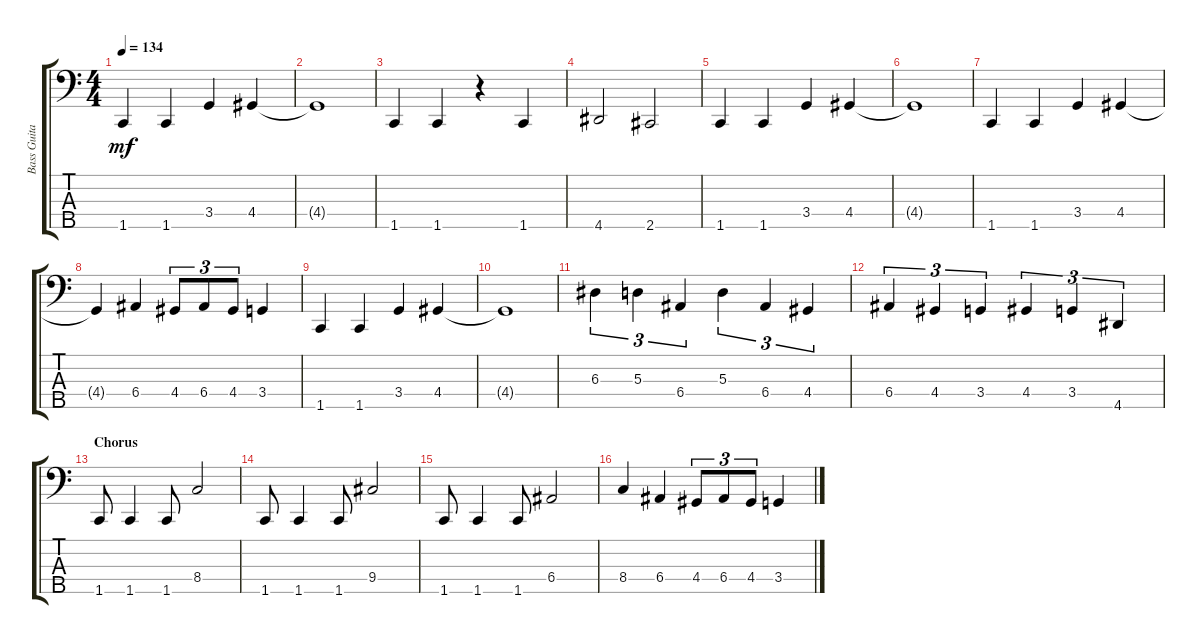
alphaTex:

\track ("Bass Guitar" "Bass Guita") {instrument electricbassfinger}
\staff {score tabs}
\tuning (G2 D2 A1 E1 B0) {hide}
\ts (4 4)
\tempo 134
\clef f4
\ks c
1.5.4{dy mf} 1.5.4 3.4.4 4.4.4 |
4.4{t}.1 |
1.5.4 1.5.4 r.4 1.5.4 |
4.5.2 2.5.2 |
1.5.4 1.5.4 3.4.4 4.4.4 |
4.4{t}.1 |
1.5.4 1.5.4 3.4.4 4.4.4 |
4.4{t}.4 6.4.4 4.4.8{tu (3 2)} 6.4.8{tu (3 2)} 4.4.8{tu (3 2)} 3.4.4 |
1.5.4 1.5.4 3.4.4 4.4.4 |
4.4{t}.1 |
6.3.4{tu (3 2)} 5.3.4{tu (3 2)} 6.4.4{tu (3 2)} 5.3.4{tu (3 2)} 6.4.4{tu (3 2)} 4.4.4{tu (3 2)} |
6.4.4{tu (3 2)} 4.4.4{tu (3 2)} 3.4.4{tu (3 2)} 4.4.4{tu (3 2)} 3.4.4{tu (3 2)} 4.5.4{tu (3 2)} |
\section ("" "Chorus")
1.5.8 1.5.4 1.5.8 8.4.2 |
1.5.8 1.5.4 1.5.8 9.4.2 |
1.5.8 1.5.4 1.5.8 6.4.2 |
8.4.4 6.4.4 4.4.8{tu (3 2)} 6.4.8{tu (3 2)} 4.4.8{tu (3 2)} 3.4.4
